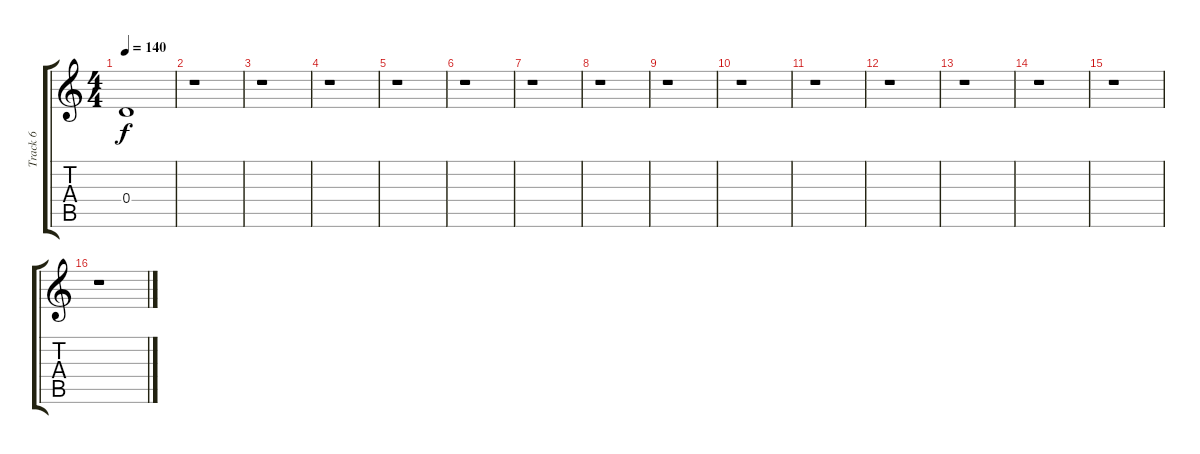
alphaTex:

\track ("Track 6" "Track 6") {instrument contrabass}
\staff {score tabs}
\tuning (E4 B3 G3 D3 A2 E2) {hide}
\ts (4 4)
\tempo 140
\clef g2
\ks c
0.4{t}.1{dy f} |
r.1 |
r.1 |
r.1 |
r.1 |
r.1 |
r.1 |
r.1 |
r.1 |
r.1 |
r.1 |
r.1 |
r.1 |
r.1 |
r.1 |
r.1
